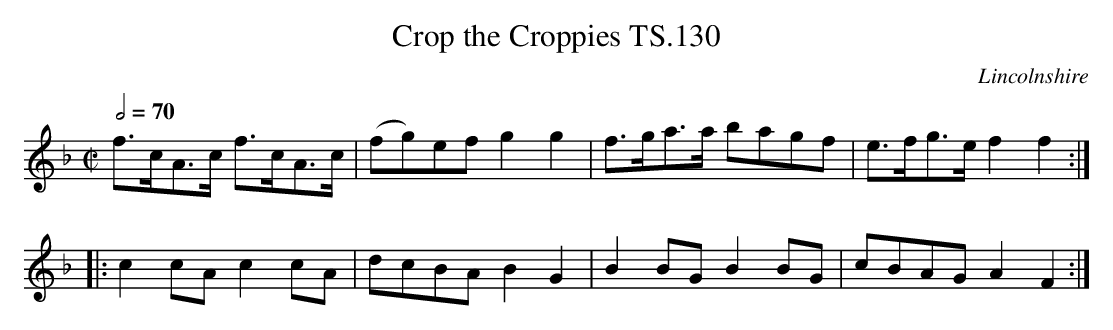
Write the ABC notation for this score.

X:1
T:Crop the Croppies TS.130
M:C|
L:1/8
Q:1/2=70
O:Lincolnshire
K:F
f>cA>c f>cA>c|(fg)ef g2g2|f>ga>a bagf|e>fg>ef2f2:|!
|:c2cA c2cA|dcBA B2G2|B2BGB2BG|cBAGA2F2:|]
